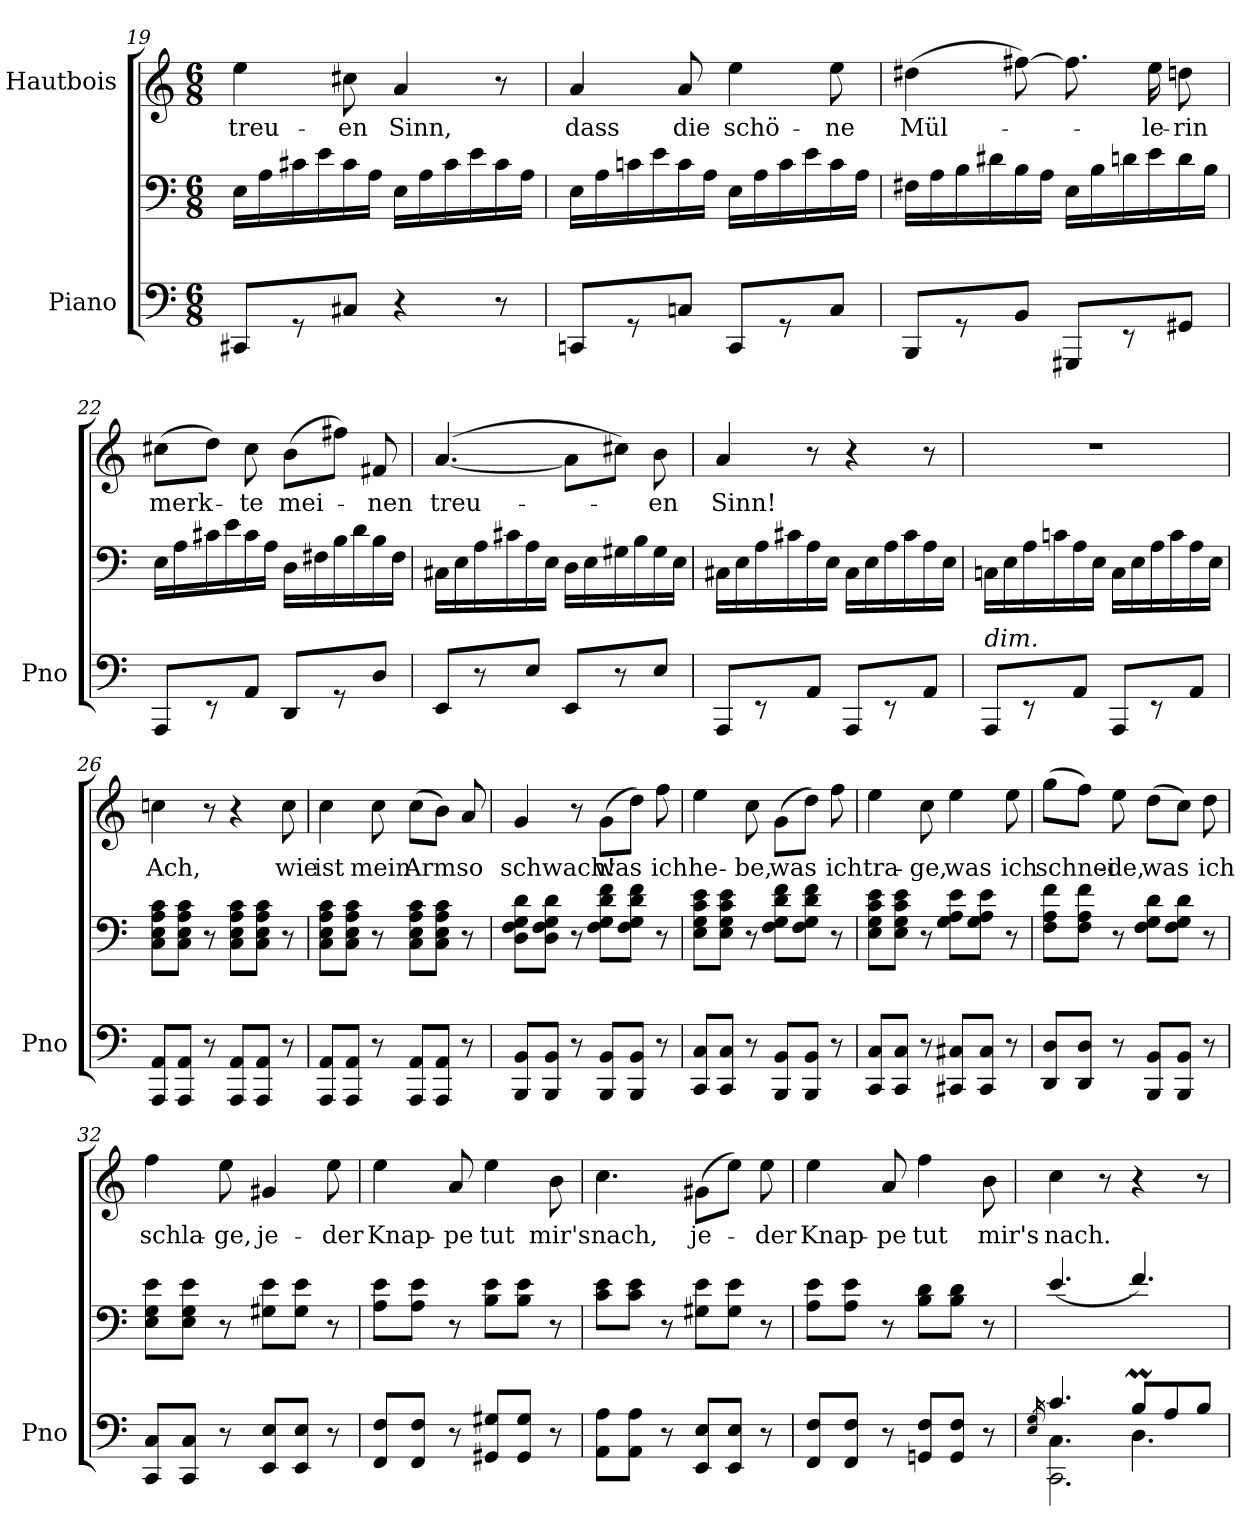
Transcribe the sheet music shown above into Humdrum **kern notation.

**kern	**kern	**kern	**text
*part2	*part2	*part1	*part1
*staff3	*staff2	*staff1	*staff1
*I"Piano	*	*I"Hautbois	*
*I'Pno	*	*	*
*clefF4	*clefF4	*clefG2	*
*k[]	*k[]	*k[]	*
*M6/8	*M6/8	*M6/8	*
=19	=19	=19	=19
!	!	!	!LO:LY:b
8CC#X/L	16E\LL	4ee\	treu-
.	16A\	.	.
8r	16c#X\	.	.
.	16e\	.	.
!	!	!	!LO:LY:b
8C#X/J	16c#\	8cc#X\	-en
.	16A\JJ	.	.
!	!	!	!LO:LY:b
4r	16E\LL	4a/	Sinn,
.	16A\	.	.
.	16c#\	.	.
.	16e\	.	.
8r	16c#\	8r	.
.	16A\JJ	.	.
!!LO:LB:g=z
=20	=20	=20	=20
!	!	!	!LO:LY:b
8CCn/L	16E\LL	4a/	dass
.	16A\	.	.
8r	16cn\	.	.
.	16e\	.	.
!	!	!	!LO:LY:b
8Cn/J	16c\	8a/	die
.	16A\JJ	.	.
!	!	!	!LO:LY:b
8CC/L	16E\LL	4ee\	schö-
.	16A\	.	.
8r	16c\	.	.
.	16e\	.	.
!	!	!	!LO:LY:b
8C/J	16c\	8ee\	-ne
.	16A\JJ	.	.
!!LO:PB:g=z
=21	=21	=21	=21
!	!	!	!LO:LY:b
8BBB/L	16F#X\LL	(4dd#X\	Mül-
.	16A\	.	.
8r	16B\	.	.
.	16d#X\	.	.
8BB/J	16B\	[8ff#X\)	.
.	16A\JJ	.	.
8GGG#X/L	16E\LL	8.ff#\]	.
.	16B\	.	.
8r	16dn\	.	.
!	!	!	!LO:LY:b
.	16e\	16ee\	-le-
!	!	!	!LO:LY:b
8GG#X/J	16d\	8ddn\	-rin
.	16B\JJ	.	.
=22	=22	=22	=22
!	!	!	!LO:LY:b
8AAA/L	16E\LL	(8cc#X\L	merk-
.	16A\	.	.
8r	16c#X\	8dd\J)	.
.	16e\	.	.
!	!	!	!LO:LY:b
8AA/J	16c#\	8cc#\	-te
.	16A\JJ	.	.
!	!	!	!LO:LY:b
8DD/L	16D\LL	(8b\L	mei-
.	16F#X\	.	.
8r	16B\	8ff#X\J)	.
.	16d\	.	.
!	!	!	!LO:LY:b
8D/J	16B\	8f#X/	-nen
.	16F#\JJ	.	.
=23	=23	=23	=23
!	!	!	!LO:LY:b
8EE/L	16C#X\LL	([4.a/	treu-
.	16E\	.	.
8r	16A\	.	.
.	16c#X\	.	.
8E/J	16A\	.	.
.	16E\JJ	.	.
8EE/L	16D\LL	8a\L]	.
.	16E\	.	.
8r	16G#X\	8cc#X\J)	.
.	16B\	.	.
!	!	!	!LO:LY:b
8E/J	16G#\	8b\	-en
.	16E\JJ	.	.
!!LO:LB:g=z
=24	=24	=24	=24
!	!	!	!LO:LY:b
8AAA/L	16C#X\LL	4a/	Sinn!
.	16E\	.	.
8r	16A\	.	.
.	16c#X\	.	.
8AA/J	16A\	8r	.
.	16E\JJ	.	.
8AAA/L	16C#\LL	4r	.
.	16E\	.	.
8r	16A\	.	.
.	16c#\	.	.
8AA/J	16A\	8r	.
.	16E\JJ	.	.
!!LO:LB:g=z
=25	=25	=25	=25
!LO:TX:a:i:t=dim.	!	!	!
8AAA/L	16Cn\LL	2.r	.
.	16E\	.	.
8r	16A\	.	.
.	16cn\	.	.
8AA/J	16A\	.	.
.	16E\JJ	.	.
8AAA/L	16C\LL	.	.
.	16E\	.	.
8r	16A\	.	.
.	16c\	.	.
8AA/J	16A\	.	.
.	16E\JJ	.	.
=26	=26	=26	=26
!	!	!	!LO:LY:b
8AAA/ 8AA/L	8C\ 8E\ 8A\ 8c\L	4ccn\	Ach,
8AAA/ 8AA/J	8C\ 8E\ 8A\ 8c\J	.	.
8r	8r	8r	.
8AAA/ 8AA/L	8C\ 8E\ 8A\ 8c\L	4r	.
8AAA/ 8AA/J	8C\ 8E\ 8A\ 8c\J	.	.
!	!	!	!LO:LY:b
8r	8r	8cc\	wie
=27	=27	=27	=27
!	!	!	!LO:LY:b
8AAA/ 8AA/L	8C\ 8E\ 8A\ 8c\L	4cc\	ist
8AAA/ 8AA/J	8C\ 8E\ 8A\ 8c\J	.	.
!	!	!	!LO:LY:b
8r	8r	8cc\	mein
!	!	!	!LO:LY:b
8AAA/ 8AA/L	8C\ 8E\ 8A\ 8c\L	(8cc\L	Arm
8AAA/ 8AA/J	8C\ 8E\ 8A\ 8c\J	8b\J)	.
!	!	!	!LO:LY:b
8r	8r	8a/	so
=28	=28	=28	=28
!	!	!	!LO:LY:b
8BBB/ 8BB/L	8D\ 8F\ 8G\ 8d\L	4g/	schwach!
8BBB/ 8BB/J	8D\ 8F\ 8G\ 8d\J	.	.
8r	8r	8r	.
!	!	!	!LO:LY:b
8BBB/ 8BB/L	8F\ 8G\ 8d\ 8f\L	(8g\L	was
8BBB/ 8BB/J	8F\ 8G\ 8d\ 8f\J	8dd\J)	.
!	!	!	!LO:LY:b
8r	8r	8ff\	ich
=29	=29	=29	=29
!	!	!	!LO:LY:b
8CC/ 8C/L	8E\ 8G\ 8c\ 8e\L	4ee\	he-
8CC/ 8C/J	8E\ 8G\ 8c\ 8e\J	.	.
!	!	!	!LO:LY:b
8r	8r	8cc\	-be,
!	!	!	!LO:LY:b
8BBB/ 8BB/L	8F\ 8G\ 8d\ 8f\L	(8g\L	was
8BBB/ 8BB/J	8F\ 8G\ 8d\ 8f\J	8dd\J)	.
!	!	!	!LO:LY:b
8r	8r	8ff\	ich
!!LO:LB:g=z
=30	=30	=30	=30
!	!	!	!LO:LY:b
8CC/ 8C/L	8E\ 8G\ 8c\ 8e\L	4ee\	tra-
8CC/ 8C/J	8E\ 8G\ 8c\ 8e\J	.	.
!	!	!	!LO:LY:b
8r	8r	8cc\	-ge,
!	!	!	!LO:LY:b
8CC#X/ 8C#X/L	8G\ 8A\ 8e\L	4ee\	was
8CC#/ 8C#/J	8G\ 8A\ 8e\J	.	.
!	!	!	!LO:LY:b
8r	8r	8ee\	ich
=31	=31	=31	=31
!	!	!	!LO:LY:b
8DD/ 8D/L	8F\ 8A\ 8f\L	(8gg\L	schnei-
8DD/ 8D/J	8F\ 8A\ 8f\J	8ff\J)	.
!	!	!	!LO:LY:b
8r	8r	8ee\	-de,
!	!	!	!LO:LY:b
8BBB/ 8BB/L	8F\ 8G\ 8d\L	(8dd\L	was
8BBB/ 8BB/J	8F\ 8G\ 8d\J	8cc\J)	.
!	!	!	!LO:LY:b
8r	8r	8dd\	ich
=32	=32	=32	=32
!	!	!	!LO:LY:b
8CC/ 8C/L	8E\ 8G\ 8e\L	4ff\	schla-
8CC/ 8C/J	8E\ 8G\ 8e\J	.	.
!	!	!	!LO:LY:b
8r	8r	8ee\	-ge,
!	!	!	!LO:LY:b
8EE/ 8E/L	8G#X\ 8e\L	4g#X/	je-
8EE/ 8E/J	8G#\ 8e\J	.	.
!	!	!	!LO:LY:b
8r	8r	8ee\	-der
=33	=33	=33	=33
!	!	!	!LO:LY:b
8FF/ 8F/L	8A\ 8e\L	4ee\	Knap-
8FF/ 8F/J	8A\ 8e\J	.	.
!	!	!	!LO:LY:b
8r	8r	8a/	-pe
!	!	!	!LO:LY:b
8GG#X/ 8G#X/L	8B\ 8e\L	4ee\	tut
8GG#/ 8G#/J	8B\ 8e\J	.	.
!	!	!	!LO:LY:b
8r	8r	8b\	mir's
=34	=34	=34	=34
!	!	!	!LO:LY:b
8AA\ 8A\L	8c\ 8e\L	4.cc\	nach,
8AA\ 8A\J	8c\ 8e\J	.	.
8r	8r	.	.
!	!	!	!LO:LY:b
8EE/ 8E/L	8G#X\ 8e\L	(8g#X\L	je-
8EE/ 8E/J	8G#\ 8e\J	8ee\J)	.
!	!	!	!LO:LY:b
8r	8r	8ee\	-der
=35	=35	=35	=35
!	!	!	!LO:LY:b
8FF/ 8F/L	8A\ 8e\L	4ee\	Knap-
8FF/ 8F/J	8A\ 8e\J	.	.
!	!	!	!LO:LY:b
8r	8r	8a/	-pe
!	!	!	!LO:LY:b
8GGn/ 8F/L	8B\ 8d\L	4ff\	tut
8GG/ 8F/J	8B\ 8d\J	.	.
!	!	!	!LO:LY:b
8r	8r	8b\	mir's
!!LO:LB:g=z
=36	=36	=36	=36
16qE/ 16qG/	.	.	.
*	*clefG2	*	*
*^	*	*	*
*	*^	*	*	*
!	!	!	!	!	!LO:LY:b
4.c/	4.C\	2.CC\	(>4.e/	4cc\	nach.
.	.	.	.	8r	.
8Bm/L	4.D\	.	4.f/)	4r	.
8A/	.	.	.	.	.
8B/J	.	.	.	8r	.
*v	*v	*v	*	*	*
=	=	=	=
*-	*-	*-	*-
